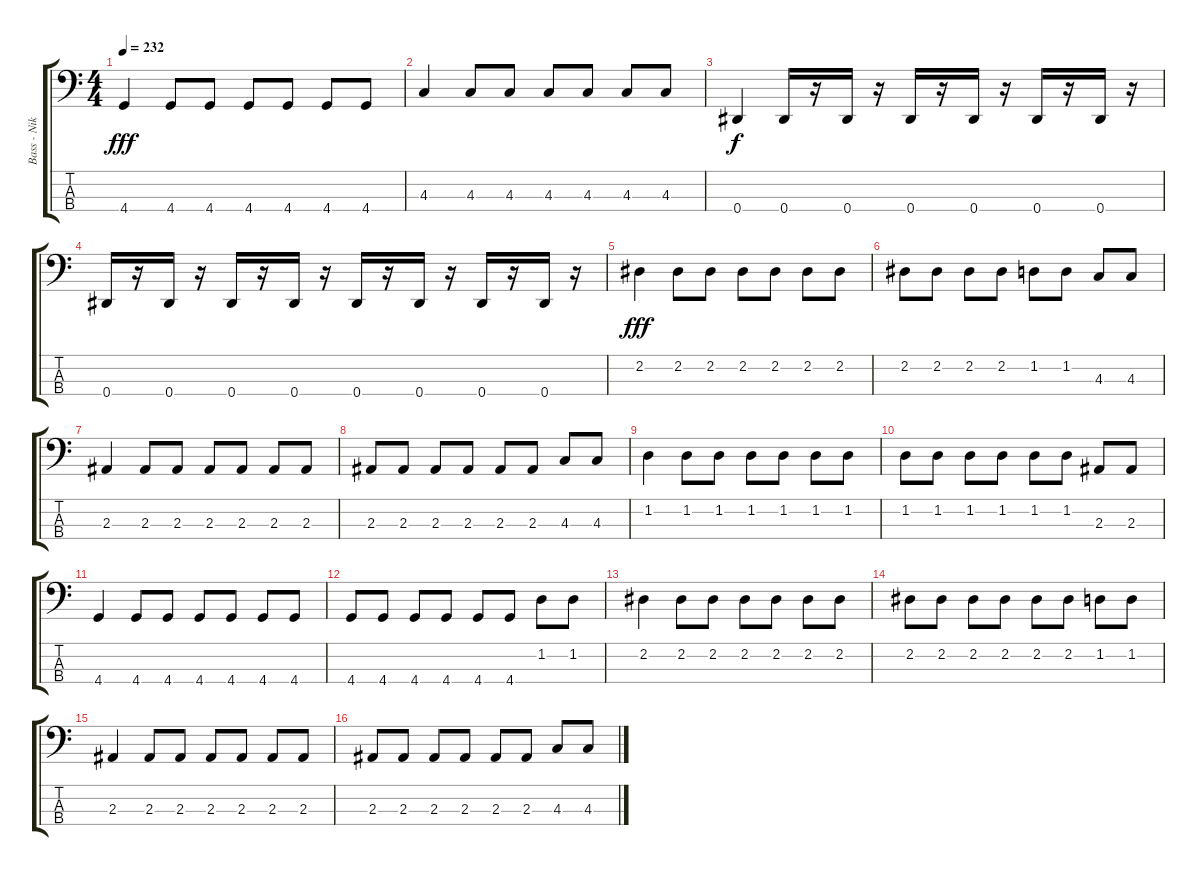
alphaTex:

\track ("Bass - Nikola" "Bass - Nik") {instrument electricbassfinger}
\staff {score tabs}
\tuning (Gb2 Db2 Ab1 Eb1) {hide}
\ts (4 4)
\tempo 232
\clef f4
\ks c
4.4.4{dy fff} 4.4.8 4.4.8 4.4.8 4.4.8 4.4.8 4.4.8 |
4.3.4 4.3.8 4.3.8 4.3.8 4.3.8 4.3.8 4.3.8 |
0.4.4{dy f} 0.4.16 r.16 0.4.16 r.16 0.4.16 r.16 0.4.16 r.16 0.4.16 r.16 0.4.16 r.16 |
0.4.16 r.16 0.4.16 r.16 0.4.16 r.16 0.4.16 r.16 0.4.16 r.16 0.4.16 r.16 0.4.16 r.16 0.4.16 r.16 |
2.2.4{dy fff} 2.2.8 2.2.8 2.2.8 2.2.8 2.2.8 2.2.8 |
2.2.8 2.2.8 2.2.8 2.2.8 1.2.8 1.2.8 4.3.8 4.3.8 |
2.3.4 2.3.8 2.3.8 2.3.8 2.3.8 2.3.8 2.3.8 |
2.3.8 2.3.8 2.3.8 2.3.8 2.3.8 2.3.8 4.3.8 4.3.8 |
1.2.4 1.2.8 1.2.8 1.2.8 1.2.8 1.2.8 1.2.8 |
1.2.8 1.2.8 1.2.8 1.2.8 1.2.8 1.2.8 2.3.8 2.3.8 |
4.4.4 4.4.8 4.4.8 4.4.8 4.4.8 4.4.8 4.4.8 |
4.4.8 4.4.8 4.4.8 4.4.8 4.4.8 4.4.8 1.2.8 1.2.8 |
2.2.4 2.2.8 2.2.8 2.2.8 2.2.8 2.2.8 2.2.8 |
2.2.8 2.2.8 2.2.8 2.2.8 2.2.8 2.2.8 1.2.8 1.2.8 |
2.3.4 2.3.8 2.3.8 2.3.8 2.3.8 2.3.8 2.3.8 |
2.3.8 2.3.8 2.3.8 2.3.8 2.3.8 2.3.8 4.3.8 4.3.8
